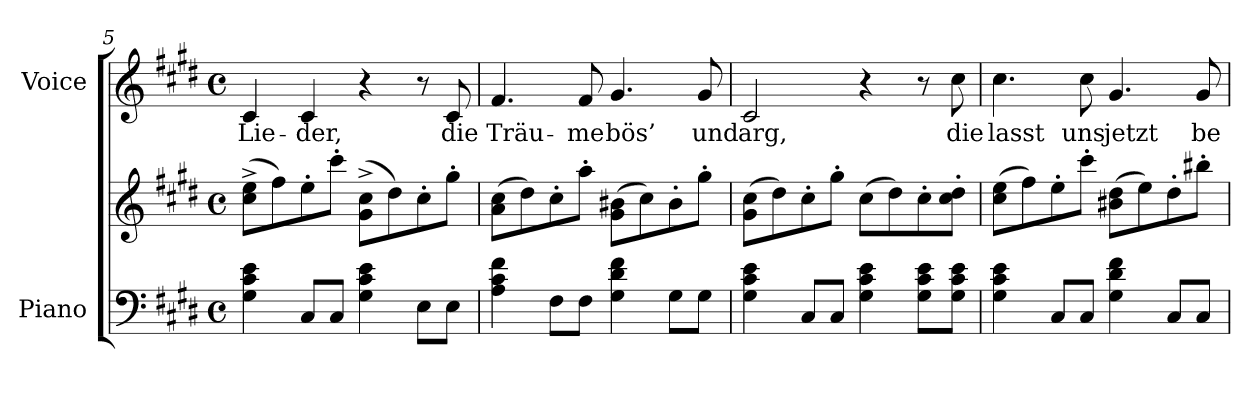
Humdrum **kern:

**kern	**kern	**kern	**text
*part2	*part2	*part1	*part1
*staff3	*staff2	*staff1	*staff1
*I"Piano	*	*I"Voice	*
*I'Pno	*	*	*
*clefF4	*clefG2	*clefG2	*
*k[f#c#g#d#]	*k[f#c#g#d#]	*k[f#c#g#d#]	*
*M4/4	*M4/4	*M4/4	*
*met(c)	*met(c)	*met(c)	*
=5	=5	=5	=5
4G#\ 4c#\ 4e\	(8cc#\^< 8ee\^<L	4c#/	Lie-
.	8ff#\)	.	.
8C#/L	8ee'\	4c#/	-der,
8C#/J	8ccc#'\J	.	.
4G#\ 4c#\ 4e\	(8g#\^< 8cc#\^<L	4r	.
.	8dd#\)	.	.
8E\L	8cc#'\	8r	.
8E\J	8gg#'\J	8c#/	die
=6	=6	=6	=6
4A\ 4c#\ 4f#\	(8a\ 8cc#\L	4.f#/	Träu-
.	8dd#\)	.	.
8F#\L	8cc#'\	.	.
8F#\J	8aa'\J	8f#/	-me
4G#\ 4d#\ 4f#\	(8g#\ 8b#X\L	4.g#/	bös’
.	8cc#\)	.	.
8G#\L	8b#'\	.	.
8G#\J	8gg#'\J	8g#/	und
=7	=7	=7	=7
4G#\ 4c#\ 4e\	(8g#\ 8cc#\L	2c#/	arg,
.	8dd#\)	.	.
8C#/L	8cc#'\	.	.
8C#/J	8gg#'\J	.	.
4G#\ 4c#\ 4e\	(8cc#\L	4r	.
.	8dd#\)	.	.
8G#\ 8c#\ 8e\L	8cc#'\	8r	.
8G#\ 8c#\ 8e\J	8cc#\' 8dd#\'J	8cc#\	die
=8	=8	=8	=8
4G#\ 4c#\ 4e\	(8cc#\ 8ee\L	4.cc#\	lasst
.	8ff#\)	.	.
8C#/L	8ee'\	.	.
8C#/J	8ccc#'\J	8cc#\	uns
4G#\ 4d#\ 4f#\	(8b#X\ 8dd#\L	4.g#/	jetzt
.	8ee\)	.	.
8C#/L	8dd#'\	.	.
8C#/J	8bb#X'\J	8g#/	be-
=	=	=	=
*-	*-	*-	*-
